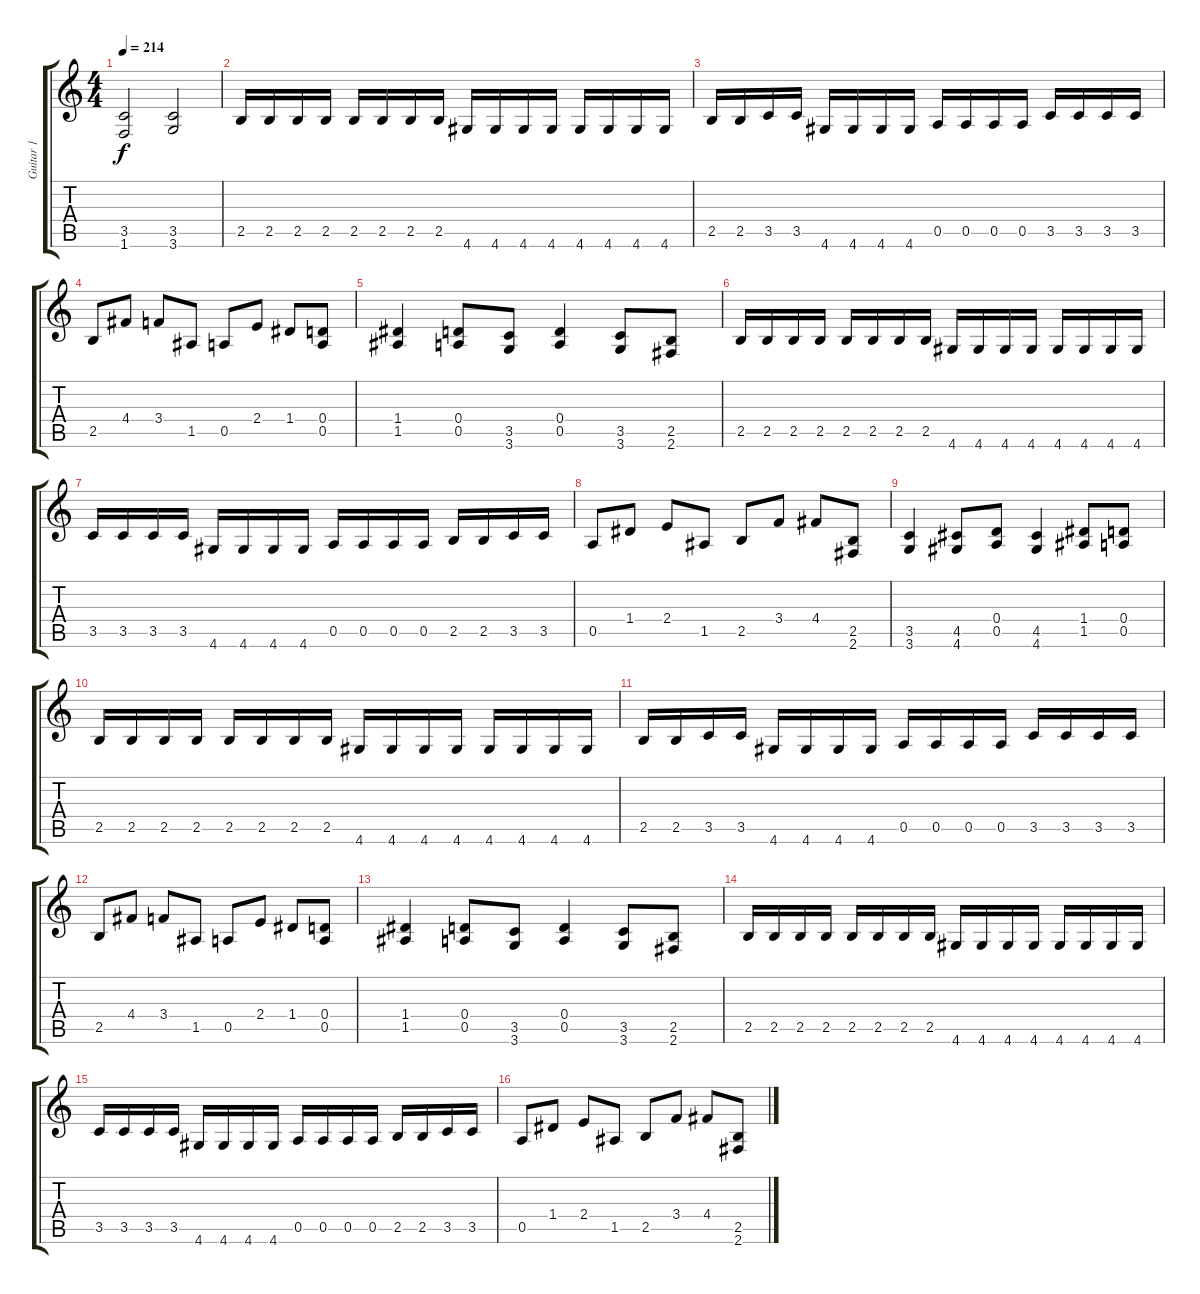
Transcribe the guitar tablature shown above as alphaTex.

\track ("Guitar 1            " "Guitar 1  ") {instrument overdrivenguitar}
\staff {score tabs}
\tuning (E4 B3 G3 D3 A2 E2) {hide}
\ts (4 4)
\tempo 214
\clef g2
\ks c
(3.5 1.6).2{dy f} (3.5 3.6).2 |
2.5.16 2.5.16 2.5.16 2.5.16 2.5.16 2.5.16 2.5.16 2.5.16 4.6.16 4.6.16 4.6.16 4.6.16 4.6.16 4.6.16 4.6.16 4.6.16 |
2.5.16 2.5.16 3.5.16 3.5.16 4.6.16 4.6.16 4.6.16 4.6.16 0.5.16 0.5.16 0.5.16 0.5.16 3.5.16 3.5.16 3.5.16 3.5.16 |
2.5.8 4.4.8 3.4.8 1.5.8 0.5.8 2.4.8 1.4.8 (0.4 0.5).8 |
(1.4 1.5).4 (0.4 0.5).8 (3.5 3.6).8 (0.4 0.5).4 (3.5 3.6).8 (2.5 2.6).8 |
2.5.16 2.5.16 2.5.16 2.5.16 2.5.16 2.5.16 2.5.16 2.5.16 4.6.16 4.6.16 4.6.16 4.6.16 4.6.16 4.6.16 4.6.16 4.6.16 |
3.5.16 3.5.16 3.5.16 3.5.16 4.6.16 4.6.16 4.6.16 4.6.16 0.5.16 0.5.16 0.5.16 0.5.16 2.5.16 2.5.16 3.5.16 3.5.16 |
0.5.8 1.4.8 2.4.8 1.5.8 2.5.8 3.4.8 4.4.8 (2.5 2.6).8 |
(3.5 3.6).4 (4.5 4.6).8 (0.4 0.5).8 (4.5 4.6).4 (1.4 1.5).8 (0.4 0.5).8 |
2.5.16 2.5.16 2.5.16 2.5.16 2.5.16 2.5.16 2.5.16 2.5.16 4.6.16 4.6.16 4.6.16 4.6.16 4.6.16 4.6.16 4.6.16 4.6.16 |
2.5.16 2.5.16 3.5.16 3.5.16 4.6.16 4.6.16 4.6.16 4.6.16 0.5.16 0.5.16 0.5.16 0.5.16 3.5.16 3.5.16 3.5.16 3.5.16 |
2.5.8 4.4.8 3.4.8 1.5.8 0.5.8 2.4.8 1.4.8 (0.4 0.5).8 |
(1.4 1.5).4 (0.4 0.5).8 (3.5 3.6).8 (0.4 0.5).4 (3.5 3.6).8 (2.5 2.6).8 |
2.5.16 2.5.16 2.5.16 2.5.16 2.5.16 2.5.16 2.5.16 2.5.16 4.6.16 4.6.16 4.6.16 4.6.16 4.6.16 4.6.16 4.6.16 4.6.16 |
3.5.16 3.5.16 3.5.16 3.5.16 4.6.16 4.6.16 4.6.16 4.6.16 0.5.16 0.5.16 0.5.16 0.5.16 2.5.16 2.5.16 3.5.16 3.5.16 |
0.5.8 1.4.8 2.4.8 1.5.8 2.5.8 3.4.8 4.4.8 (2.5 2.6).8
